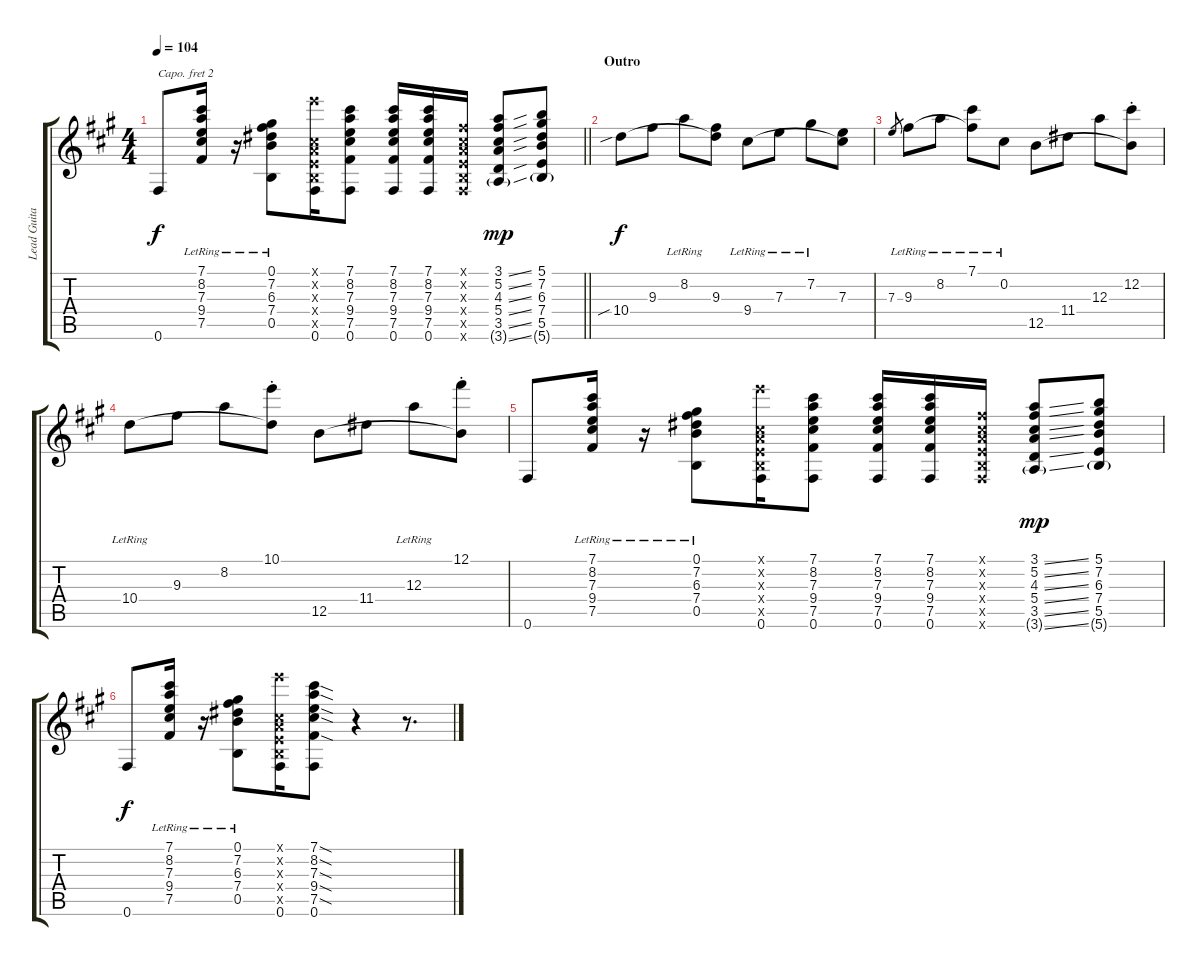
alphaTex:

\track ("Lead Guitar 1" "Lead Guita") {instrument electricguitarclean}
\staff {score tabs}
\capo 2
\tuning (E4 B3 G3 D3 A2 E2) {hide}
\ts (4 4)
\tempo 104
\clef g2
\barLineRight lightlight
\ks a
0.6.8{dy f} (7.1{lr} 8.2 7.3 9.4 7.5).16 r.16 (0.1 7.2{lr} 6.3 7.4 0.5).8 (10.1{x} 0.2{x} 0.3{x} 0.4{x} 0.5{x} 0.6).16 (7.1 8.2 7.3 9.4 7.5 0.6).8 (7.1 8.2 7.3 9.4 7.5 0.6).16 (7.1 8.2 7.3 9.4 7.5 0.6).16 (0.1{x} 0.2{x} 0.3{x} 0.4{x} 0.5{x} 0.6{x}).16 (3.1{ss} 5.2{ss} 4.3{ss} 5.4{ss} 3.5{ss} 3.6{ss g}).8{dy mp} (5.1 7.2 6.3 7.4 5.5 5.6{g}).8 |
\section ("" "Outro")
10.4{sib}.8{dy f} 9.3.8 8.2{lr}.8 (9.3 10.4{t}).8 9.4{lr}.8 7.3{lr}.8 7.2{lr}.8 (7.3 9.4{t}).8 |
7.3.8{gr} 9.3{lr}.8 8.2{lr}.8 (7.1{lr} 9.3{t}).8 0.2{lr}.8 12.5.8 11.4.8 12.3.8 (12.2{st} 12.5{t}).8 |
10.4{lr}.8 9.3.8 8.2.8 (10.1{st} 10.4{t}).8 12.5.8 11.4.8 12.3{lr}.8 (12.1{st} 12.5{t}).8 |
0.6.8 (7.1{lr} 8.2 7.3 9.4 7.5).16 r.16 (0.1 7.2{lr} 6.3 7.4 0.5).8 (10.1{x} 0.2{x} 0.3{x} 0.4{x} 0.5{x} 0.6).16 (7.1 8.2 7.3 9.4 7.5 0.6).8 (7.1 8.2 7.3 9.4 7.5 0.6).16 (7.1 8.2 7.3 9.4 7.5 0.6).16 (0.1{x} 0.2{x} 0.3{x} 0.4{x} 0.5{x} 0.6{x}).16 (3.1{ss} 5.2{ss} 4.3{ss} 5.4{ss} 3.5{ss} 3.6{ss g}).8{dy mp} (5.1 7.2 6.3 7.4 5.5 5.6{g}).8 |
0.6.8{dy f} (7.1{lr} 8.2 7.3 9.4 7.5).16 r.16 (0.1 7.2{lr} 6.3 7.4 0.5).8 (10.1{x} 0.2{x} 0.3{x} 0.4{x} 0.5{x} 0.6).16 (7.1{sod} 8.2{sod} 7.3{sod} 9.4{sod} 7.5{sod} 0.6).8 r.4 r.8{d}
